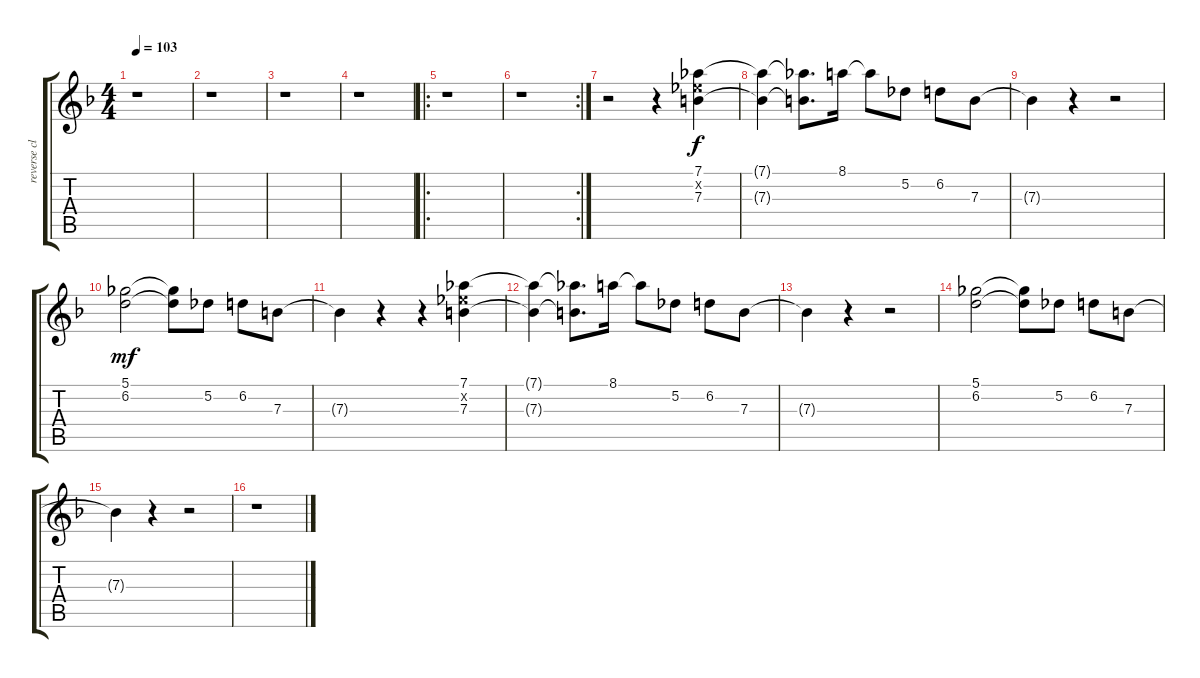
\track ("reverse clean guitar" "reverse cl") {instrument overdrivenguitar}
\staff {score tabs}
\tuning (Db4 Ab3 E3 B2 Gb2 B1) {hide}
\ts (4 4)
\tempo 103
\clef g2
\ks f
r.1{dy f instrument overdrivenguitar} |
r.1 |
r.1 |
r.1 |
\ro
r.1 |
\rc 2
r.1 |
r.2 r.4 (7.1 7.2{x} 7.3).4 |
(7.1{t} 7.3{t}).4 (7.1{t} 7.3{t}).8{d} 8.1.16 8.1{t}.8 5.2.8 6.2.8 7.3.8 |
7.3{t}.4 r.4 r.2 |
(5.1 6.2).2{dy mf} (5.1{t} 6.2{t}).8 5.2.8 6.2.8 7.3.8 |
7.3{t}.4 r.4 r.4 (7.1 7.2{x} 7.3).4 |
(7.1{t} 7.3{t}).4 (7.1{t} 7.3{t}).8{d} 8.1.16 8.1{t}.8 5.2.8 6.2.8 7.3.8 |
7.3{t}.4 r.4 r.2 |
(5.1 6.2).2 (5.1{t} 6.2{t}).8 5.2.8 6.2.8 7.3.8 |
7.3{t}.4 r.4 r.2 |
r.1
